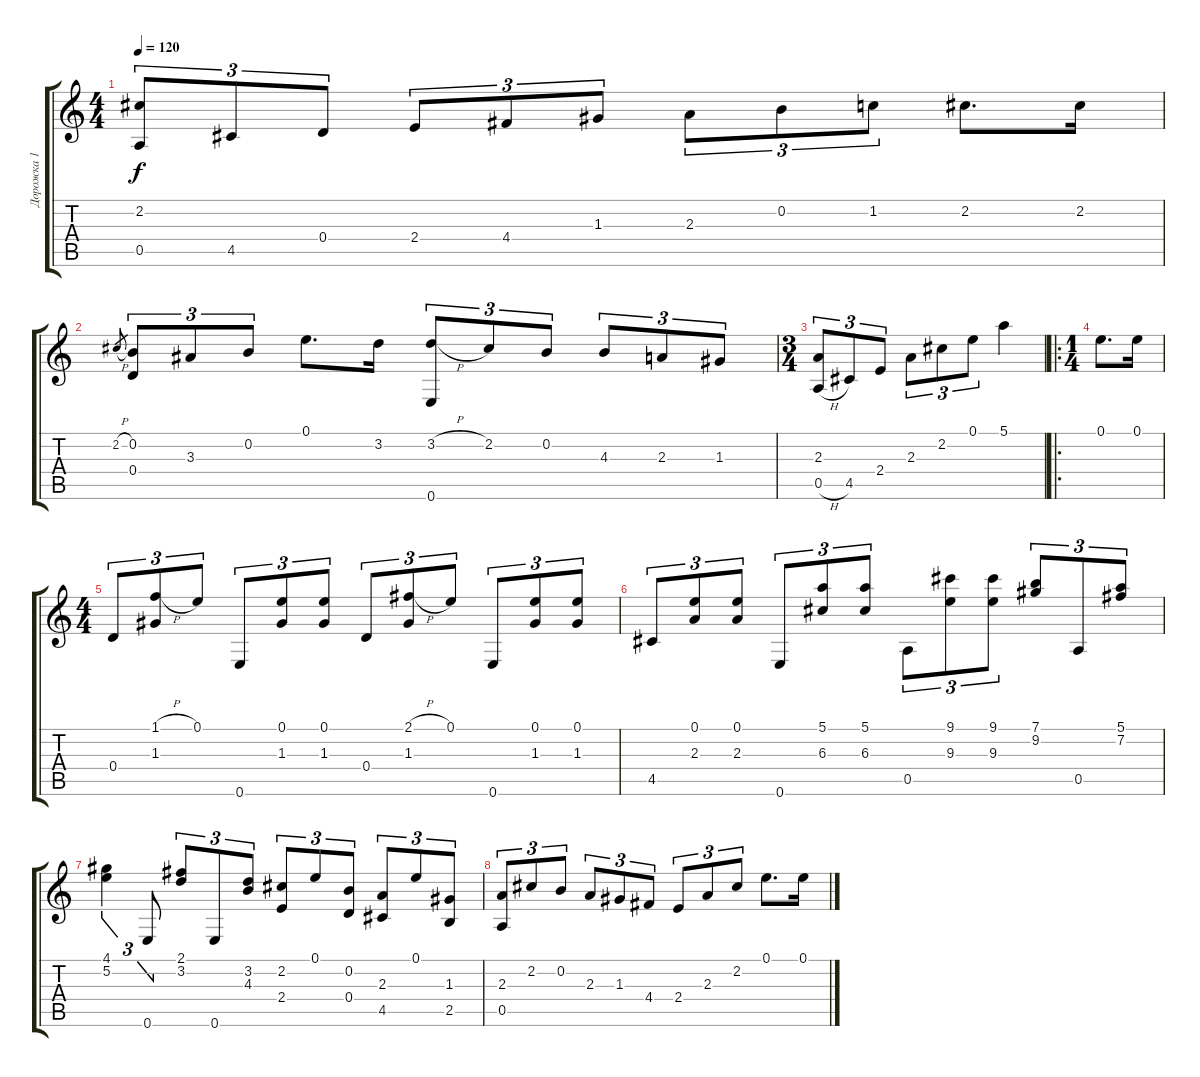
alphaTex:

\track ("Дорожка 1" "Дорожка 1") {instrument acousticguitarnylon}
\staff {score tabs}
\tuning (E4 B3 G3 D3 A2 E2) {hide}
\ts (4 4)
\tempo 120
\clef g2
\ks c
(2.2 0.5).8{tu (3 2) dy f} 4.5.8{tu (3 2)} 0.4.8{tu (3 2)} 2.4.8{tu (3 2)} 4.4.8{tu (3 2)} 1.3.8{tu (3 2)} 2.3.8{tu (3 2)} 0.2.8{tu (3 2)} 1.2.8{tu (3 2)} 2.2.8{d} 2.2.16 |
2.2{h}.8{gr} (0.2 0.4).8{tu (3 2)} 3.3.8{tu (3 2)} 0.2.8{tu (3 2)} 0.1.8{d} 3.2.16 (3.2{h} 0.6).8{tu (3 2)} 2.2.8{tu (3 2)} 0.2.8{tu (3 2)} 4.3.8{tu (3 2)} 2.3.8{tu (3 2)} 1.3.8{tu (3 2)} |
\ts (3 4)
(2.3 0.5{h}).8{tu (3 2)} 4.5.8{tu (3 2)} 2.4.8{tu (3 2)} 2.3.8{tu (3 2)} 2.2.8{tu (3 2)} 0.1.8{tu (3 2)} 5.1.4 |
\ro
\ts (1 4)
0.1.8{d} 0.1.16 |
\ts (4 4)
0.4.8{tu (3 2)} (1.1{h} 1.3).8{tu (3 2)} 0.1.8{tu (3 2)} 0.6.8{tu (3 2)} (0.1 1.3).8{tu (3 2)} (0.1 1.3).8{tu (3 2)} 0.4.8{tu (3 2)} (2.1{h} 1.3).8{tu (3 2)} 0.1.8{tu (3 2)} 0.6.8{tu (3 2)} (0.1 1.3).8{tu (3 2)} (0.1 1.3).8{tu (3 2)} |
4.5.8{tu (3 2)} (0.1 2.3).8{tu (3 2)} (0.1 2.3).8{tu (3 2)} 0.6.8{tu (3 2)} (5.1 6.3).8{tu (3 2)} (5.1 6.3).8{tu (3 2)} 0.5.8{tu (3 2)} (9.1 9.3).8{tu (3 2)} (9.1 9.3).8{tu (3 2)} (7.1 9.2).8{tu (3 2)} 0.5.8{tu (3 2)} (5.1 7.2).8{tu (3 2)} |
(4.1 5.2).4{tu (3 2)} 0.6.8{tu (3 2)} (2.1 3.2).8{tu (3 2)} 0.6.8{tu (3 2)} (3.2 4.3).8{tu (3 2)} (2.2 2.4).8{tu (3 2)} 0.1.8{tu (3 2)} (0.2 0.4).8{tu (3 2)} (2.3 4.5).8{tu (3 2)} 0.1.8{tu (3 2)} (1.3 2.5).8{tu (3 2)} |
(2.3 0.5).8{tu (3 2)} 2.2.8{tu (3 2)} 0.2.8{tu (3 2)} 2.3.8{tu (3 2)} 1.3.8{tu (3 2)} 4.4.8{tu (3 2)} 2.4.8{tu (3 2)} 2.3.8{tu (3 2)} 2.2.8{tu (3 2)} 0.1.8{d} 0.1.16
